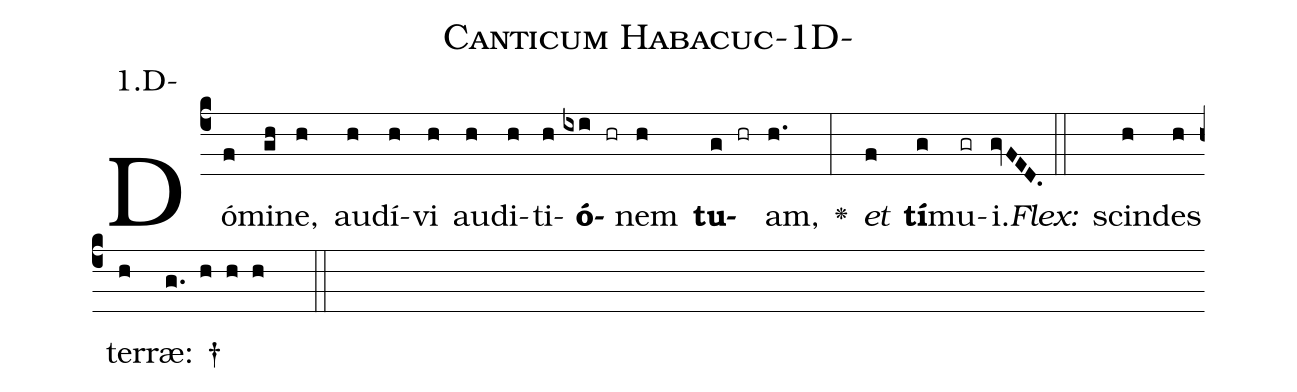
name: Canticum Habacuc-1D-;
annotation: 1.D-;
%%
(c4)Dó(f)mi(gh)ne,(h) au(h)dí(h)vi(h) au(h)di(h)ti(h)<b>ó</b>(ixi hr)nem(h) <b>tu</b>(g hr)am,(h.) <v>\greheightstar</v>(:) <i>et</i>(f) <b>tí</b>(g)mu(gr)i.(gvFED.) (::)
<i>Flex:</i>()  scin(h)des(h) ter(h)ræ: †(g. h h h  ::)

%E(h) u(h) o(g) u(f) a(g) e.(gvFED.) (::)
